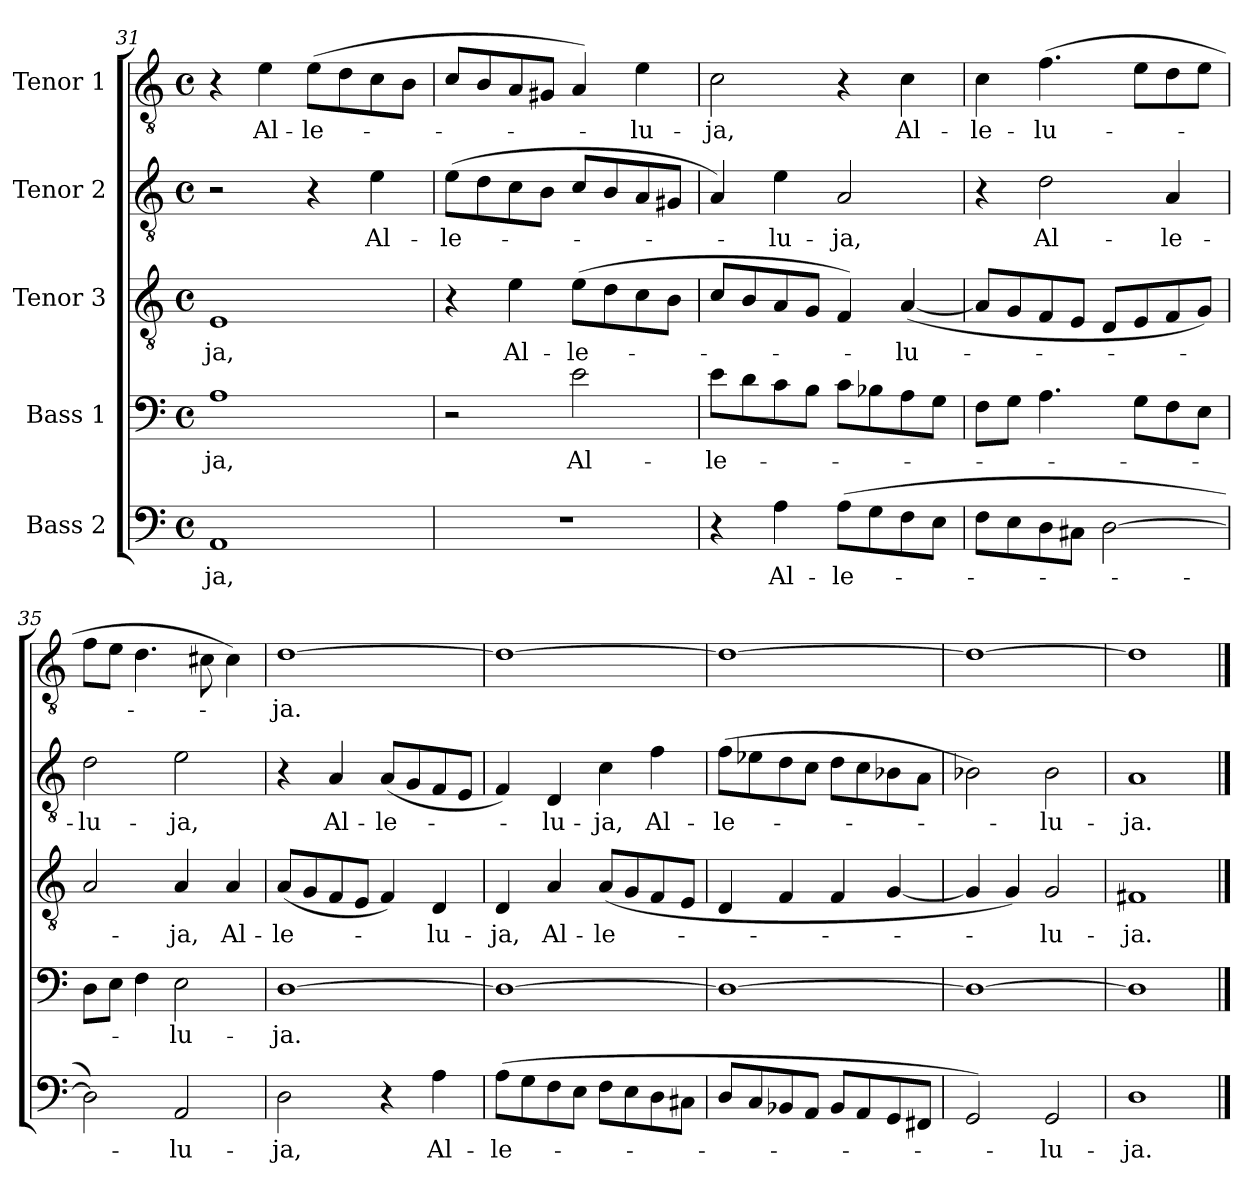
**kern	**text	**kern	**text	**kern	**text	**kern	**text	**kern	**text
*part5	*part5	*part4	*part4	*part3	*part3	*part2	*part2	*part1	*part1
*staff5	*staff5	*staff4	*staff4	*staff3	*staff3	*staff2	*staff2	*staff1	*staff1
*I"Bass 2	*	*I"Bass 1	*	*I"Tenor 3	*	*I"Tenor 2	*	*I"Tenor 1	*
*clefF4	*	*clefF4	*	*clefGv2	*	*clefGv2	*	*clefGv2	*
*k[]	*	*k[]	*	*k[]	*	*k[]	*	*k[]	*
*C:	*	*C:	*	*C:	*	*C:	*	*C:	*
*M4/4	*	*M4/4	*	*M4/4	*	*M4/4	*	*M4/4	*
*met(c)	*	*met(c)	*	*met(c)	*	*met(c)	*	*met(c)	*
=31	=31	=31	=31	=31	=31	=31	=31	=31	=31
1AA	-ja,	1A	-ja,	1E	-ja,	2r	.	4r	.
.	.	.	.	.	.	.	.	4e\	Al-
.	.	.	.	.	.	4r	.	(8e\L	-le-
.	.	.	.	.	.	.	.	8d\	.
.	.	.	.	.	.	4e\	Al-	8c\	.
.	.	.	.	.	.	.	.	8B\J	.
=32	=32	=32	=32	=32	=32	=32	=32	=32	=32
1r	.	2r	.	4r	.	(8e\L	-le-	8c/L	.
.	.	.	.	.	.	8d\	.	8B/	.
.	.	.	.	4e\	Al-	8c\	.	8A/	.
.	.	.	.	.	.	8B\J	.	8G#X/J	.
.	.	2e\	Al-	(8e\L	-le-	8c/L	.	4A/)	.
.	.	.	.	8d\	.	8B/	.	.	.
.	.	.	.	8c\	.	8A/	.	4e\	-lu-
.	.	.	.	8B\J	.	8G#X/J	.	.	.
=33	=33	=33	=33	=33	=33	=33	=33	=33	=33
4r	.	8e\L	-le-	8c/L	.	4A/)	.	2c\	-ja,
.	.	8d\	.	8B/	.	.	.	.	.
4A\	Al-	8c\	.	8A/	.	4e\	-lu-	.	.
.	.	8B\J	.	8G/J	.	.	.	.	.
(8A\L	-le-	8c\L	.	4F/)	.	2A/	-ja,	4r	.
8G\	.	8B-X\	.	.	.	.	.	.	.
8F\	.	8A\	.	([4A/	-lu-	.	.	4c\	Al-
8E\J	.	8G\J	.	.	.	.	.	.	.
!!LO:LB:g=z
=34	=34	=34	=34	=34	=34	=34	=34	=34	=34
8F\L	.	8F\L	.	8A/L]	.	4r	.	4c\	-le-
8E\	.	8G\J	.	8G/	.	.	.	.	.
8D\	.	4.A\	.	8F/	.	2d\	Al-	(4.f\	-lu-
8C#X\J	.	.	.	8E/J	.	.	.	.	.
[2D\	.	.	.	8D/L	.	.	.	.	.
.	.	8G\L	.	8E/	.	.	.	8e\L	.
.	.	8F\	.	8F/	.	4A/	-le-	8d\	.
.	.	8E\J	.	8G/J)	.	.	.	8e\J	.
=35	=35	=35	=35	=35	=35	=35	=35	=35	=35
2D\])	.	8D\L	.	2A/	.	2d\	-lu-	8f\L	.
.	.	8E\J	.	.	.	.	.	8e\J	.
.	.	4F\	.	.	.	.	.	4.d\	.
2AA/	-lu-	2E\	-lu-	4A/	-ja,	2e\	-ja,	.	.
.	.	.	.	.	.	.	.	8c#X\	.
.	.	.	.	4A/	Al-	.	.	4c#\)	.
=36	=36	=36	=36	=36	=36	=36	=36	=36	=36
2D\	-ja,	[1D	-ja.	(8A/L	-le-	4r	.	[1d	-ja.
.	.	.	.	8G/	.	.	.	.	.
.	.	.	.	8F/	.	4A/	Al-	.	.
.	.	.	.	8E/J	.	.	.	.	.
4r	.	.	.	4F/)	.	(8A/L	-le-	.	.
.	.	.	.	.	.	8G/	.	.	.
4A\	Al-	.	.	4D/	-lu-	8F/	.	.	.
.	.	.	.	.	.	8E/J	.	.	.
=37	=37	=37	=37	=37	=37	=37	=37	=37	=37
(8A\L	-le-	1D_	.	4D/	-ja,	4F/)	.	1d_	.
8G\	.	.	.	.	.	.	.	.	.
8F\	.	.	.	4A/	Al-	4D/	-lu-	.	.
8E\J	.	.	.	.	.	.	.	.	.
8F\L	.	.	.	(8A/L	-le-	4c\	-ja,	.	.
8E\	.	.	.	8G/	.	.	.	.	.
8D\	.	.	.	8F/	.	4f\	Al-	.	.
8C#X\J	.	.	.	8E/J	.	.	.	.	.
=38	=38	=38	=38	=38	=38	=38	=38	=38	=38
8D/L	.	1D_	.	4D/	.	(8f\L	-le-	1d_	.
8C/	.	.	.	.	.	8e-X\	.	.	.
8BB-X/	.	.	.	4F/	.	8d\	.	.	.
8AA/J	.	.	.	.	.	8c\J	.	.	.
8BB-/L	.	.	.	4F/	.	8d\L	.	.	.
8AA/	.	.	.	.	.	8c\	.	.	.
8GG/	.	.	.	[4G/	.	8B-X\	.	.	.
8FF#X/J	.	.	.	.	.	8A\J	.	.	.
=39	=39	=39	=39	=39	=39	=39	=39	=39	=39
2GG/)	.	1D_	.	4G/]	.	2B-X\)	.	1d_	.
.	.	.	.	4G/)	.	.	.	.	.
2GG/	-lu-	.	.	2G/	-lu-	2B-\	-lu-	.	.
=40	=40	=40	=40	=40	=40	=40	=40	=40	=40
1D	-ja.	1D]	.	1F#X	-ja.	1A	-ja.	1d]	.
==	==	==	==	==	==	==	==	==	==
*-	*-	*-	*-	*-	*-	*-	*-	*-	*-
